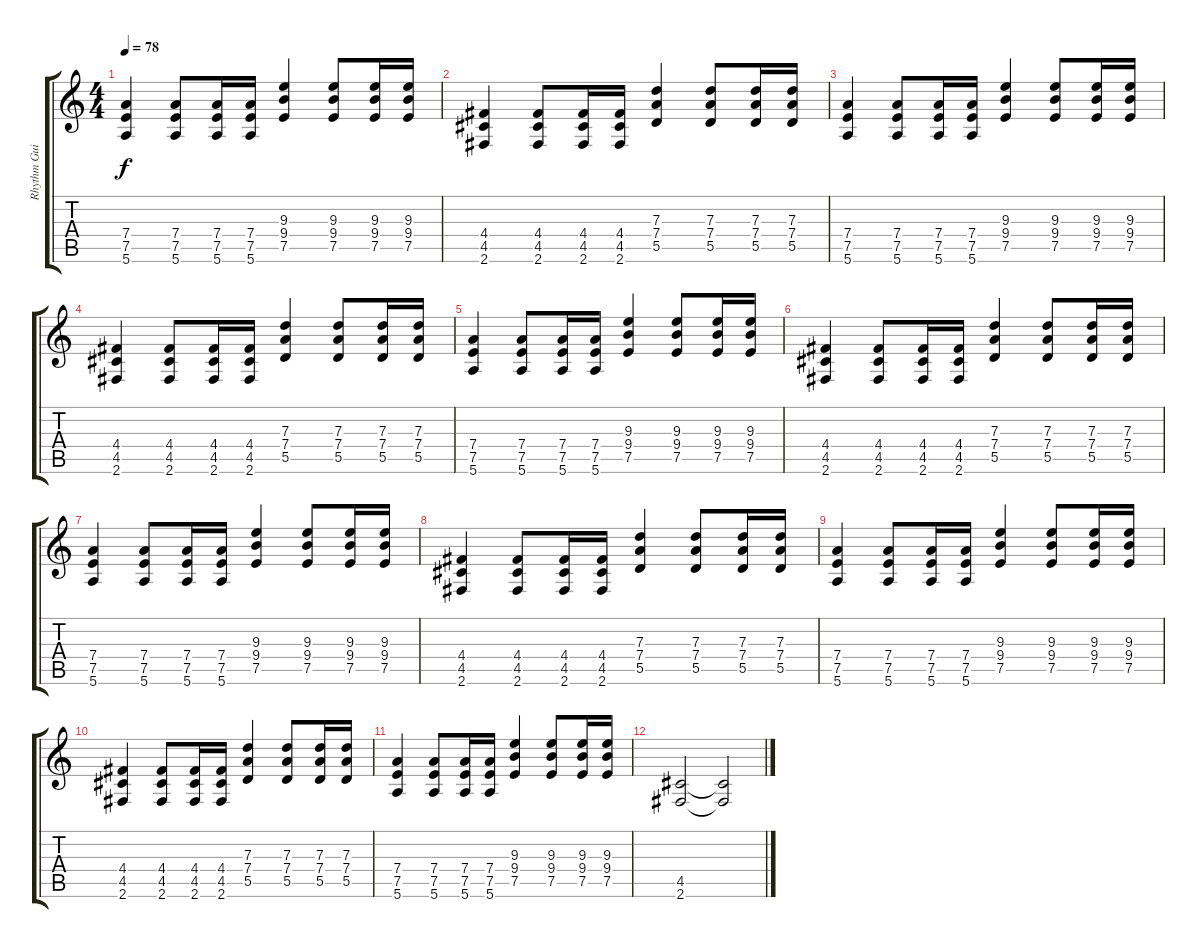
\track ("Rhythm Guitar" "Rhythm Gui") {instrument overdrivenguitar}
\staff {score tabs}
\tuning (E4 B3 G3 D3 A2 E2) {hide}
\ts (4 4)
\tempo 78
\clef g2
\ks c
(7.4 7.5 5.6).4{dy f} (7.4 7.5 5.6).8 (7.4 7.5 5.6).16 (7.4 7.5 5.6).16 (9.3 9.4 7.5).4 (9.3 9.4 7.5).8 (9.3 9.4 7.5).16 (9.3 9.4 7.5).16 |
(4.4 4.5 2.6).4 (4.4 4.5 2.6).8 (4.4 4.5 2.6).16 (4.4 4.5 2.6).16 (7.3 7.4 5.5).4 (7.3 7.4 5.5).8 (7.3 7.4 5.5).16 (7.3 7.4 5.5).16 |
(7.4 7.5 5.6).4 (7.4 7.5 5.6).8 (7.4 7.5 5.6).16 (7.4 7.5 5.6).16 (9.3 9.4 7.5).4 (9.3 9.4 7.5).8 (9.3 9.4 7.5).16 (9.3 9.4 7.5).16 |
(4.4 4.5 2.6).4 (4.4 4.5 2.6).8 (4.4 4.5 2.6).16 (4.4 4.5 2.6).16 (7.3 7.4 5.5).4 (7.3 7.4 5.5).8 (7.3 7.4 5.5).16 (7.3 7.4 5.5).16 |
(7.4 7.5 5.6).4 (7.4 7.5 5.6).8 (7.4 7.5 5.6).16 (7.4 7.5 5.6).16 (9.3 9.4 7.5).4 (9.3 9.4 7.5).8 (9.3 9.4 7.5).16 (9.3 9.4 7.5).16 |
(4.4 4.5 2.6).4 (4.4 4.5 2.6).8 (4.4 4.5 2.6).16 (4.4 4.5 2.6).16 (7.3 7.4 5.5).4 (7.3 7.4 5.5).8 (7.3 7.4 5.5).16 (7.3 7.4 5.5).16 |
(7.4 7.5 5.6).4 (7.4 7.5 5.6).8 (7.4 7.5 5.6).16 (7.4 7.5 5.6).16 (9.3 9.4 7.5).4 (9.3 9.4 7.5).8 (9.3 9.4 7.5).16 (9.3 9.4 7.5).16 |
(4.4 4.5 2.6).4 (4.4 4.5 2.6).8 (4.4 4.5 2.6).16 (4.4 4.5 2.6).16 (7.3 7.4 5.5).4 (7.3 7.4 5.5).8 (7.3 7.4 5.5).16 (7.3 7.4 5.5).16 |
(7.4 7.5 5.6).4 (7.4 7.5 5.6).8 (7.4 7.5 5.6).16 (7.4 7.5 5.6).16 (9.3 9.4 7.5).4 (9.3 9.4 7.5).8 (9.3 9.4 7.5).16 (9.3 9.4 7.5).16 |
(4.4 4.5 2.6).4 (4.4 4.5 2.6).8 (4.4 4.5 2.6).16 (4.4 4.5 2.6).16 (7.3 7.4 5.5).4 (7.3 7.4 5.5).8 (7.3 7.4 5.5).16 (7.3 7.4 5.5).16 |
(7.4 7.5 5.6).4 (7.4 7.5 5.6).8 (7.4 7.5 5.6).16 (7.4 7.5 5.6).16 (9.3 9.4 7.5).4 (9.3 9.4 7.5).8 (9.3 9.4 7.5).16 (9.3 9.4 7.5).16 |
(4.5 2.6).2 (4.5{t} 2.6{t}).2
